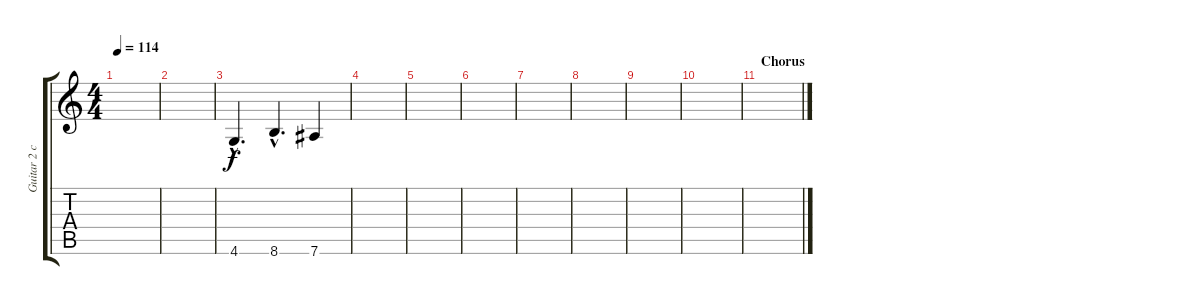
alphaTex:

\track ("Guitar 2 c" "Guitar 2 c") {instrument electricguitarclean}
\staff {score tabs}
\tuning (Eb4 Bb3 Gb3 Db3 Ab2 Eb2) {hide}
\ts (4 4)
\tempo 114
\clef g2
\ks c
|
|
4.6{hac}.4{d} 8.6{hac}.4{d} 7.6.4 |
|
|
|
|
|
|
|
\section ("" "Chorus")
